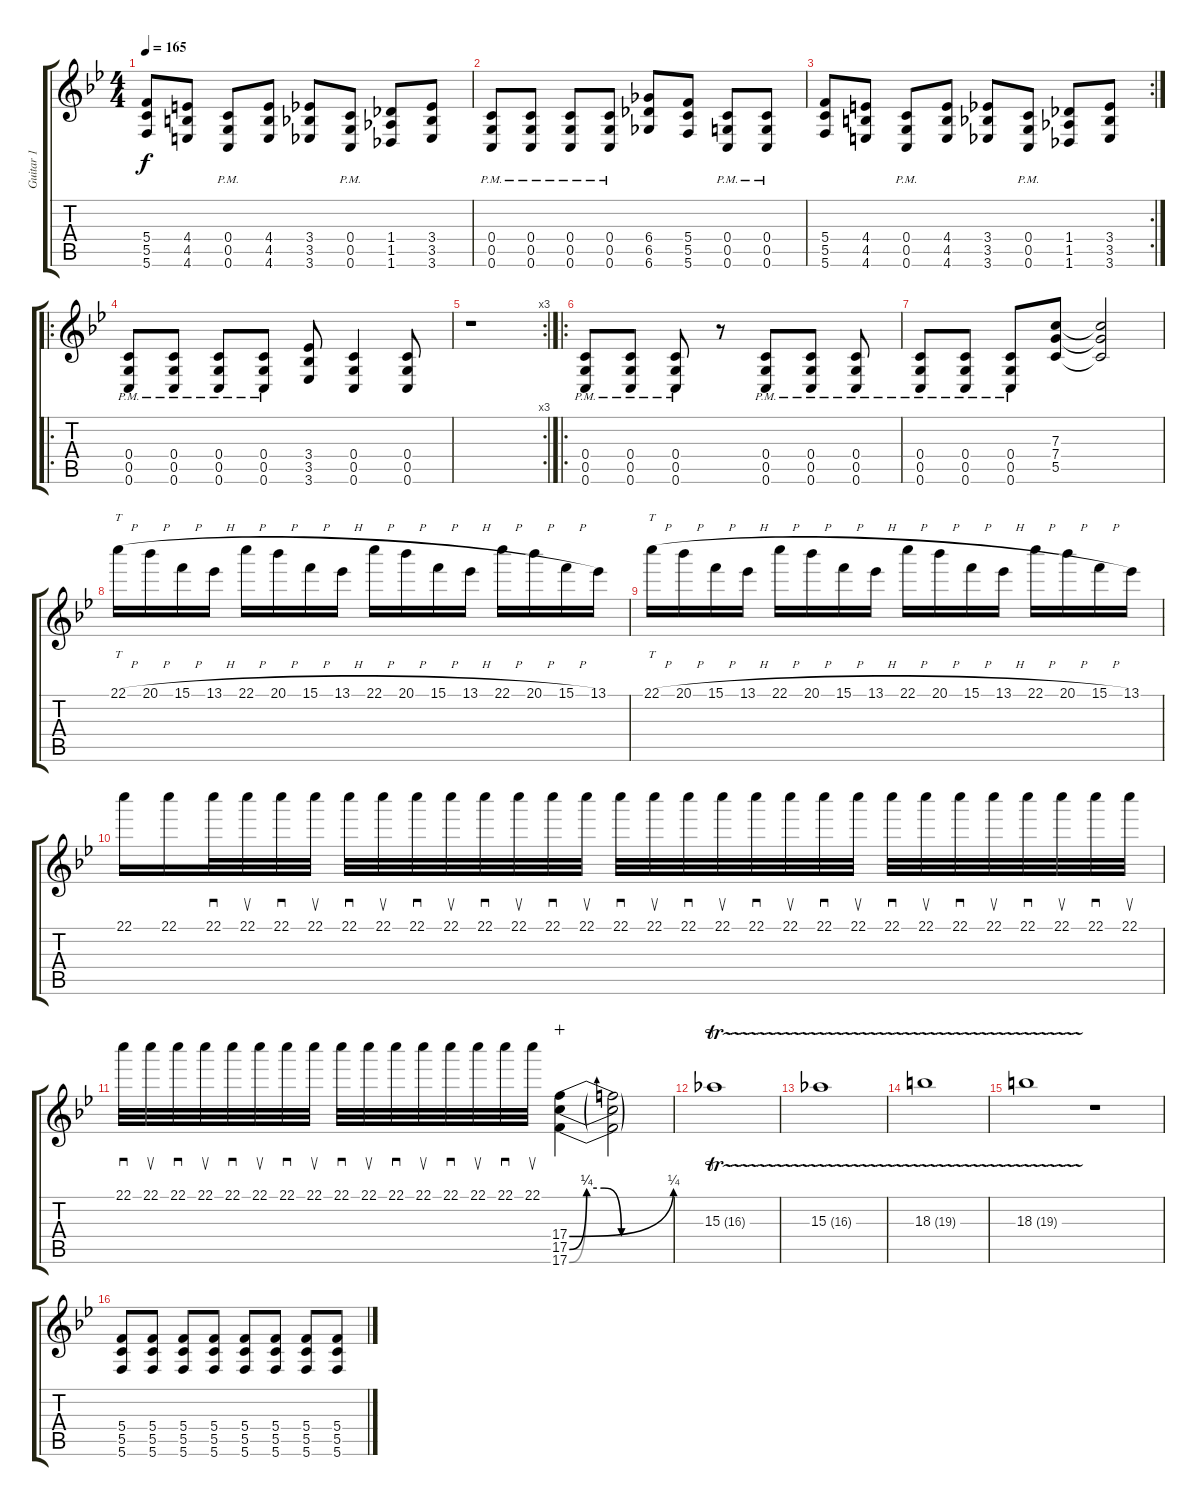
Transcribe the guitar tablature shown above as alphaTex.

\track ("Guitar 1" "Guitar 1") {instrument distortionguitar}
\staff {score tabs}
\tuning (D4 A3 F3 C3 G2 C2) {hide}
\ts (4 4)
\tempo 165
\clef g2
\ks bb
(5.4 5.5 5.6).8{dy f} (4.4 4.5 4.6).8 (0.4{pm} 0.5{pm} 0.6{pm}).8 (4.4 4.5 4.6).8 (3.4 3.5 3.6).8 (0.4{pm} 0.5{pm} 0.6{pm}).8 (1.4 1.5 1.6).8 (3.4 3.5 3.6).8 |
(0.4{pm} 0.5{pm} 0.6{pm}).8 (0.4{pm} 0.5{pm} 0.6{pm}).8 (0.4{pm} 0.5{pm} 0.6{pm}).8 (0.4{pm} 0.5{pm} 0.6{pm}).8 (6.4 6.5 6.6).8 (5.4 5.5 5.6).8 (0.4{pm} 0.5{pm} 0.6{pm}).8 (0.4{pm} 0.5{pm} 0.6{pm}).8 |
\rc 2
(5.4 5.5 5.6).8 (4.4 4.5 4.6).8 (0.4{pm} 0.5{pm} 0.6{pm}).8 (4.4 4.5 4.6).8 (3.4 3.5 3.6).8 (0.4{pm} 0.5{pm} 0.6{pm}).8 (1.4 1.5 1.6).8 (3.4 3.5 3.6).8 |
\ro
(0.4{pm} 0.5{pm} 0.6{pm}).8 (0.4{pm} 0.5{pm} 0.6{pm}).8 (0.4{pm} 0.5{pm} 0.6{pm}).8 (0.4{pm} 0.5{pm} 0.6{pm}).8 (3.4 3.5 3.6).8 (0.4 0.5 0.6).4 (0.4 0.5 0.6).8 |
\rc 3
r.1 |
\ro
(0.4{pm} 0.5{pm} 0.6{pm}).8 (0.4{pm} 0.5{pm} 0.6{pm}).8 (0.4{pm} 0.5{pm} 0.6{pm}).8 r.8 (0.4{pm} 0.5{pm} 0.6{pm}).8 (0.4{pm} 0.5{pm} 0.6{pm}).8 (0.4{pm} 0.5{pm} 0.6{pm}).8 |
(0.4{pm} 0.5{pm} 0.6{pm}).8 (0.4{pm} 0.5{pm} 0.6{pm}).8 (0.4{pm} 0.5{pm} 0.6{pm}).8 (7.3 7.4 5.5).8 (7.3{t} 7.4{t} 5.5{t}).2 |
22.1{h}.16{tt} 20.1{h}.16 15.1{h}.16 13.1{h}.16 22.1{h}.16 20.1{h}.16 15.1{h}.16 13.1{h}.16 22.1{h}.16 20.1{h}.16 15.1{h}.16 13.1{h}.16 22.1{h}.16 20.1{h}.16 15.1{h}.16 13.1.16 |
22.1{h}.16{tt} 20.1{h}.16 15.1{h}.16 13.1{h}.16 22.1{h}.16 20.1{h}.16 15.1{h}.16 13.1{h}.16 22.1{h}.16 20.1{h}.16 15.1{h}.16 13.1{h}.16 22.1{h}.16 20.1{h}.16 15.1{h}.16 13.1.16 |
22.1.16 22.1.16 22.1.32{sd} 22.1.32{su} 22.1.32{sd} 22.1.32{su} 22.1.32{sd} 22.1.32{su} 22.1.32{sd} 22.1.32{su} 22.1.32{sd} 22.1.32{su} 22.1.32{sd} 22.1.32{su} 22.1.32{sd} 22.1.32{su} 22.1.32{sd} 22.1.32{su} 22.1.32{sd} 22.1.32{su} 22.1.32{sd} 22.1.32{su} 22.1.32{sd} 22.1.32{su} 22.1.32{sd} 22.1.32{su} 22.1.32{sd} 22.1.32{su} 22.1.32{sd} 22.1.32{su} |
22.1.32{sd} 22.1.32{su} 22.1.32{sd} 22.1.32{su} 22.1.32{sd} 22.1.32{su} 22.1.32{sd} 22.1.32{su} 22.1.32{sd} 22.1.32{su} 22.1.32{sd} 22.1.32{su} 22.1.32{sd} 22.1.32{su} 22.1.32{sd} 22.1.32{su} (17.4{be (bend 0 0 60 1)} 17.5{be (custom 0 0 10 1 20 1 30 0 60 0)} 17.6{be (custom 0 0 10 1 20 1 30 0 60 0)}).4{wahc} (17.4{t} 17.5{t} 17.6{t}).2 |
15.3{tr (16 32)}.1 |
15.3{tr (16 32)}.1 |
18.3{tr (19 32)}.1 |
18.3{tr (19 32)}.1 r.1 |
(5.4 5.5 5.6).8 (5.4 5.5 5.6).8 (5.4 5.5 5.6).8 (5.4 5.5 5.6).8 (5.4 5.5 5.6).8 (5.4 5.5 5.6).8 (5.4 5.5 5.6).8 (5.4 5.5 5.6).8
